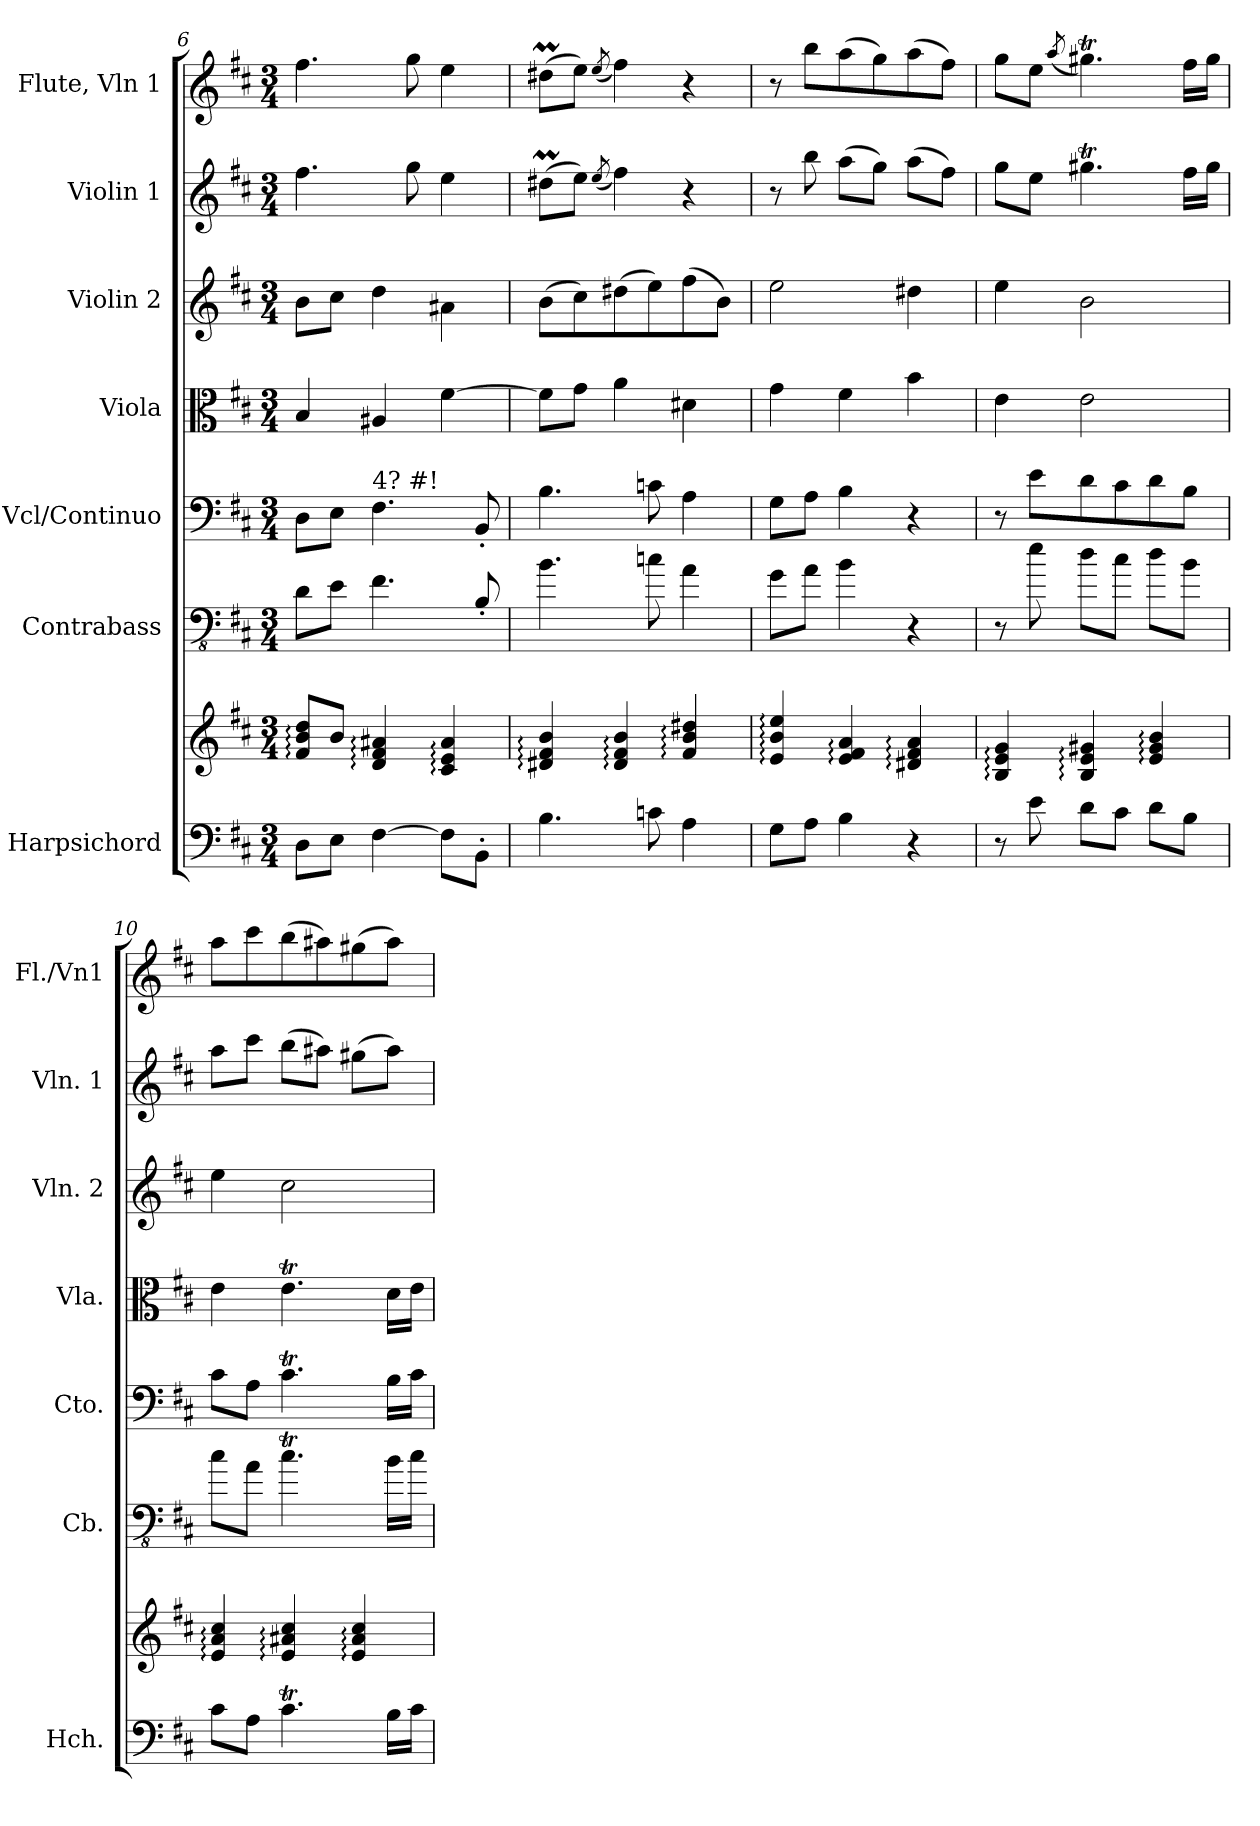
**kern	**kern	**kern	**kern	**kern	**kern	**kern	**kern
*part7	*part7	*part6	*part5	*part4	*part3	*part2	*part1
*staff8	*staff7	*staff6	*staff5	*staff4	*staff3	*staff2	*staff1
*I"Harpsichord	*	*I"Contrabass	*I"Vcl/Continuo	*I"Viola	*I"Violin 2	*I"Violin 1	*I"Flute, Vln 1
*I'Hch.	*	*I'Cb.	*I'Cto.	*I'Vla.	*I'Vln. 2	*I'Vln. 1	*I'Fl./Vn1
!!LO:LB:g=z
*clefF4	*clefG2	*clefFv4	*clefF4	*clefC3	*clefG2	*clefG2	*clefG2
*	*	*ITrd7c12	*	*	*	*	*
*k[f#c#]	*k[f#c#]	*k[f#c#]	*k[f#c#]	*k[f#c#]	*k[f#c#]	*k[f#c#]	*k[f#c#]
*M3/4	*M3/4	*M3/4	*M3/4	*M3/4	*M3/4	*M3/4	*M3/4
=6	=6	=6	=6	=6	=6	=6	=6
8D\L	8f#:/ 8b:/ 8dd:/L	8DD\L	8D\L	4B/	8b\L	4.ff#\	4.ff#\
8E\J	8b/J	8EE\J	8E\J	.	8cc#\J	.	.
!	!	!	!LO:TX:a:t=4? #!	!	!	!	!
[4F#\	4d/: 4f#/: 4a#X/:	4.FF#\	4.F#\	4A#X/	4dd\	.	.
.	.	.	.	.	.	8gg\	8gg\
8F#\L]	4c#/: 4e/: 4a#/:	.	.	[4f#\	4a#X\	4ee\	4ee\
8BB'\J	.	8BBB'/	8BB'/	.	.	.	.
=7	=7	=7	=7	=7	=7	=7	=7
4.B\	4d#X/: 4f#/: 4b/:	4.BB\	4.B\	8f#\L]	(8b\L	(8dd#Xm\L	(8dd#Xm\L
.	.	.	.	8g\J	8cc#\)	8ee\J)	8ee\J)
.	.	.	.	.	.	(8qee/	(8qee/
.	4d#/: 4f#/: 4b/:	.	.	4a\	(8dd#X\	4ff#\)	4ff#\)
8cn\	.	8Cn\	8cn\	.	8ee\)	.	.
4A\	4f#/: 4b/: 4dd#X/:	4AA\	4A\	4d#X\	(8ff#\	4r	4r
.	.	.	.	.	8b\J)	.	.
=8	=8	=8	=8	=8	=8	=8	=8
8G\L	4e/: 4b/: 4ee/:	8GG\L	8G\L	4g\	2ee\	8r	8r
8A\J	.	8AA\J	8A\J	.	.	8bb\	8bb\L
4B\	4e/: 4f#/: 4a/:	4BB\	4B\	4f#\	.	(8aa\L	(8aa\
.	.	.	.	.	.	8gg\J)	8gg\)
4r	4d#X/: 4f#/: 4a/:	4r	4r	4b\	4dd#X\	(8aa\L	(8aa\
.	.	.	.	.	.	8ff#\J)	8ff#\J)
=9	=9	=9	=9	=9	=9	=9	=9
8r	4B/: 4e/: 4g/:	8r	8r	4e\	4ee\	8gg\L	8gg\L
8e\	.	8E\	8e\L	.	.	8ee\J	8ee\J
.	.	.	.	.	.	.	(8qaa/
8d\L	4B/: 4e/: 4g#X/:	8D\L	8d\	2e\	2b\	4.gg#Xt\	4.gg#Xt\)
8c#\J	.	8C#\J	8c#\	.	.	.	.
8d\L	4e/: 4g#/: 4b/:	8D\L	8d\	.	.	.	.
8B\J	.	8BB\J	8B\J	.	.	16ff#\LL	16ff#\LL
.	.	.	.	.	.	16gg#\JJ	16gg#\JJ
!!LO:LB:g=z
=10	=10	=10	=10	=10	=10	=10	=10
8c#\L	4e/: 4a/: 4cc#/:	8C#\L	8c#\L	4e\	4ee\	8aa\L	8aa\L
8A\J	.	8AA\J	8A\J	.	.	8ccc#\J	8ccc#\
4.c#t\	4e/: 4a#X/: 4cc#/:	4.C#t\	4.c#t\	4.eT\	2cc#\	(8bb\L	(8bb\
.	.	.	.	.	.	8aa#X\J)	8aa#X\)
.	4e/: 4a#/: 4cc#/:	.	.	.	.	(8gg#X\L	(8gg#X\
16B\LL	.	16BB\LL	16B\LL	16d\LL	.	8aa#\J)	8aa#\J)
16c#\JJ	.	16C#\JJ	16c#\JJ	16e\JJ	.	.	.
=	=	=	=	=	=	=	=
*-	*-	*-	*-	*-	*-	*-	*-
